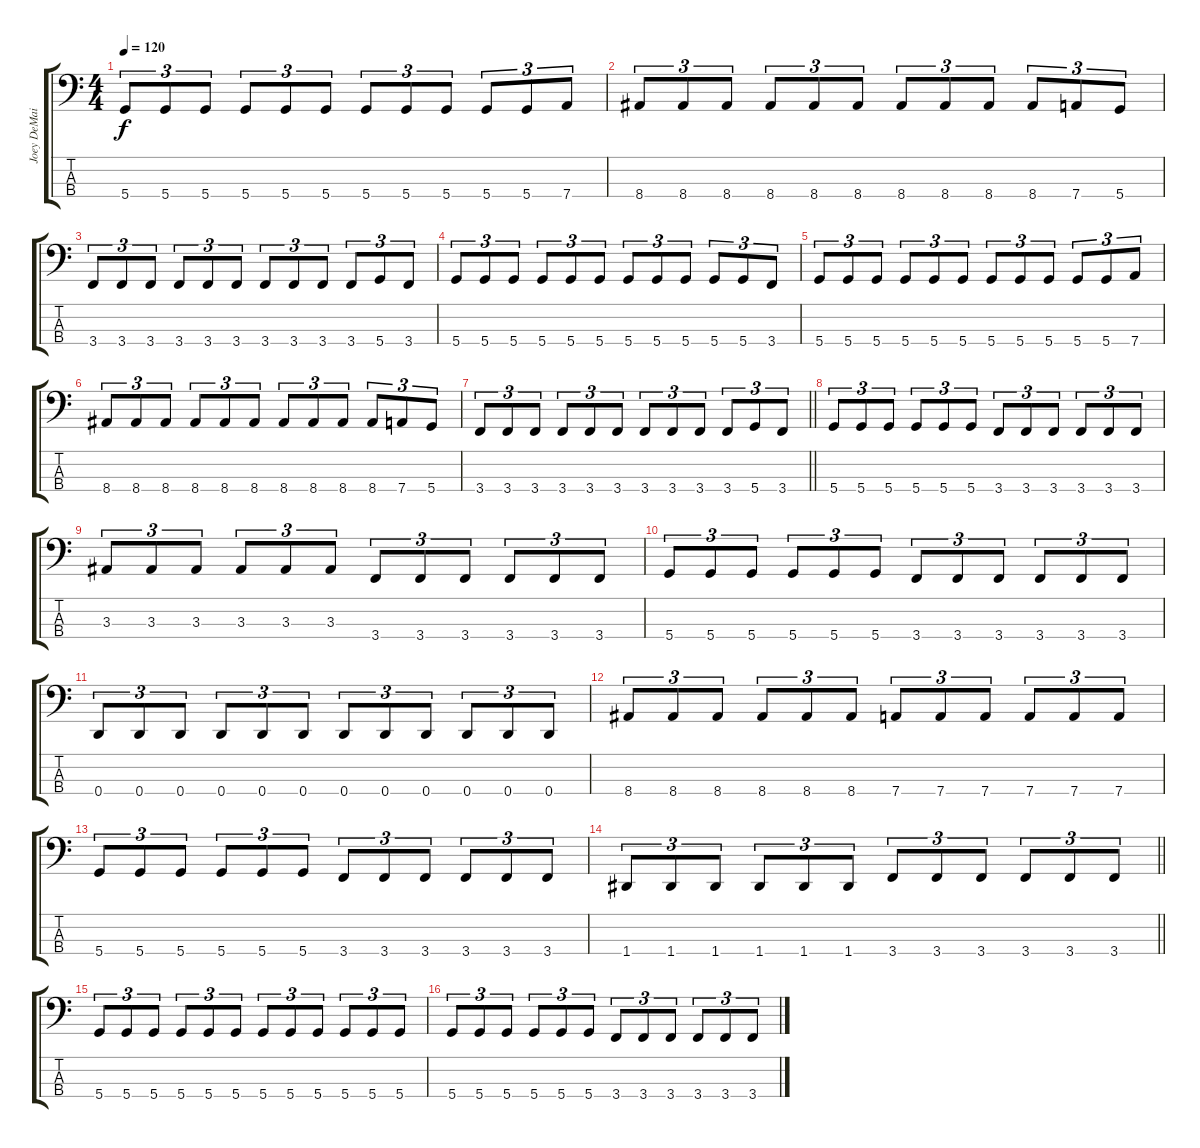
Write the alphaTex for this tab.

\track ("Joey DeMaio" "Joey DeMai") {instrument electricbasspick}
\staff {score tabs}
\tuning (F2 C2 G1 D1) {hide}
\ts (4 4)
\tempo 120
\clef f4
\ks c
5.4.8{tu (3 2) dy f} 5.4.8{tu (3 2)} 5.4.8{tu (3 2)} 5.4.8{tu (3 2)} 5.4.8{tu (3 2)} 5.4.8{tu (3 2)} 5.4.8{tu (3 2)} 5.4.8{tu (3 2)} 5.4.8{tu (3 2)} 5.4.8{tu (3 2)} 5.4.8{tu (3 2)} 7.4.8{tu (3 2)} |
8.4.8{tu (3 2)} 8.4.8{tu (3 2)} 8.4.8{tu (3 2)} 8.4.8{tu (3 2)} 8.4.8{tu (3 2)} 8.4.8{tu (3 2)} 8.4.8{tu (3 2)} 8.4.8{tu (3 2)} 8.4.8{tu (3 2)} 8.4.8{tu (3 2)} 7.4.8{tu (3 2)} 5.4.8{tu (3 2)} |
3.4.8{tu (3 2)} 3.4.8{tu (3 2)} 3.4.8{tu (3 2)} 3.4.8{tu (3 2)} 3.4.8{tu (3 2)} 3.4.8{tu (3 2)} 3.4.8{tu (3 2)} 3.4.8{tu (3 2)} 3.4.8{tu (3 2)} 3.4.8{tu (3 2)} 5.4.8{tu (3 2)} 3.4.8{tu (3 2)} |
5.4.8{tu (3 2)} 5.4.8{tu (3 2)} 5.4.8{tu (3 2)} 5.4.8{tu (3 2)} 5.4.8{tu (3 2)} 5.4.8{tu (3 2)} 5.4.8{tu (3 2)} 5.4.8{tu (3 2)} 5.4.8{tu (3 2)} 5.4.8{tu (3 2)} 5.4.8{tu (3 2)} 3.4.8{tu (3 2)} |
5.4.8{tu (3 2)} 5.4.8{tu (3 2)} 5.4.8{tu (3 2)} 5.4.8{tu (3 2)} 5.4.8{tu (3 2)} 5.4.8{tu (3 2)} 5.4.8{tu (3 2)} 5.4.8{tu (3 2)} 5.4.8{tu (3 2)} 5.4.8{tu (3 2)} 5.4.8{tu (3 2)} 7.4.8{tu (3 2)} |
8.4.8{tu (3 2)} 8.4.8{tu (3 2)} 8.4.8{tu (3 2)} 8.4.8{tu (3 2)} 8.4.8{tu (3 2)} 8.4.8{tu (3 2)} 8.4.8{tu (3 2)} 8.4.8{tu (3 2)} 8.4.8{tu (3 2)} 8.4.8{tu (3 2)} 7.4.8{tu (3 2)} 5.4.8{tu (3 2)} |
\barLineRight lightlight
3.4.8{tu (3 2)} 3.4.8{tu (3 2)} 3.4.8{tu (3 2)} 3.4.8{tu (3 2)} 3.4.8{tu (3 2)} 3.4.8{tu (3 2)} 3.4.8{tu (3 2)} 3.4.8{tu (3 2)} 3.4.8{tu (3 2)} 3.4.8{tu (3 2)} 5.4.8{tu (3 2)} 3.4.8{tu (3 2)} |
5.4.8{tu (3 2)} 5.4.8{tu (3 2)} 5.4.8{tu (3 2)} 5.4.8{tu (3 2)} 5.4.8{tu (3 2)} 5.4.8{tu (3 2)} 3.4.8{tu (3 2)} 3.4.8{tu (3 2)} 3.4.8{tu (3 2)} 3.4.8{tu (3 2)} 3.4.8{tu (3 2)} 3.4.8{tu (3 2)} |
3.3.8{tu (3 2)} 3.3.8{tu (3 2)} 3.3.8{tu (3 2)} 3.3.8{tu (3 2)} 3.3.8{tu (3 2)} 3.3.8{tu (3 2)} 3.4.8{tu (3 2)} 3.4.8{tu (3 2)} 3.4.8{tu (3 2)} 3.4.8{tu (3 2)} 3.4.8{tu (3 2)} 3.4.8{tu (3 2)} |
5.4.8{tu (3 2)} 5.4.8{tu (3 2)} 5.4.8{tu (3 2)} 5.4.8{tu (3 2)} 5.4.8{tu (3 2)} 5.4.8{tu (3 2)} 3.4.8{tu (3 2)} 3.4.8{tu (3 2)} 3.4.8{tu (3 2)} 3.4.8{tu (3 2)} 3.4.8{tu (3 2)} 3.4.8{tu (3 2)} |
0.4.8{tu (3 2)} 0.4.8{tu (3 2)} 0.4.8{tu (3 2)} 0.4.8{tu (3 2)} 0.4.8{tu (3 2)} 0.4.8{tu (3 2)} 0.4.8{tu (3 2)} 0.4.8{tu (3 2)} 0.4.8{tu (3 2)} 0.4.8{tu (3 2)} 0.4.8{tu (3 2)} 0.4.8{tu (3 2)} |
8.4.8{tu (3 2)} 8.4.8{tu (3 2)} 8.4.8{tu (3 2)} 8.4.8{tu (3 2)} 8.4.8{tu (3 2)} 8.4.8{tu (3 2)} 7.4.8{tu (3 2)} 7.4.8{tu (3 2)} 7.4.8{tu (3 2)} 7.4.8{tu (3 2)} 7.4.8{tu (3 2)} 7.4.8{tu (3 2)} |
5.4.8{tu (3 2)} 5.4.8{tu (3 2)} 5.4.8{tu (3 2)} 5.4.8{tu (3 2)} 5.4.8{tu (3 2)} 5.4.8{tu (3 2)} 3.4.8{tu (3 2)} 3.4.8{tu (3 2)} 3.4.8{tu (3 2)} 3.4.8{tu (3 2)} 3.4.8{tu (3 2)} 3.4.8{tu (3 2)} |
\barLineRight lightlight
1.4.8{tu (3 2)} 1.4.8{tu (3 2)} 1.4.8{tu (3 2)} 1.4.8{tu (3 2)} 1.4.8{tu (3 2)} 1.4.8{tu (3 2)} 3.4.8{tu (3 2)} 3.4.8{tu (3 2)} 3.4.8{tu (3 2)} 3.4.8{tu (3 2)} 3.4.8{tu (3 2)} 3.4.8{tu (3 2)} |
5.4.8{tu (3 2)} 5.4.8{tu (3 2)} 5.4.8{tu (3 2)} 5.4.8{tu (3 2)} 5.4.8{tu (3 2)} 5.4.8{tu (3 2)} 5.4.8{tu (3 2)} 5.4.8{tu (3 2)} 5.4.8{tu (3 2)} 5.4.8{tu (3 2)} 5.4.8{tu (3 2)} 5.4.8{tu (3 2)} |
5.4.8{tu (3 2)} 5.4.8{tu (3 2)} 5.4.8{tu (3 2)} 5.4.8{tu (3 2)} 5.4.8{tu (3 2)} 5.4.8{tu (3 2)} 3.4.8{tu (3 2)} 3.4.8{tu (3 2)} 3.4.8{tu (3 2)} 3.4.8{tu (3 2)} 3.4.8{tu (3 2)} 3.4.8{tu (3 2)}
